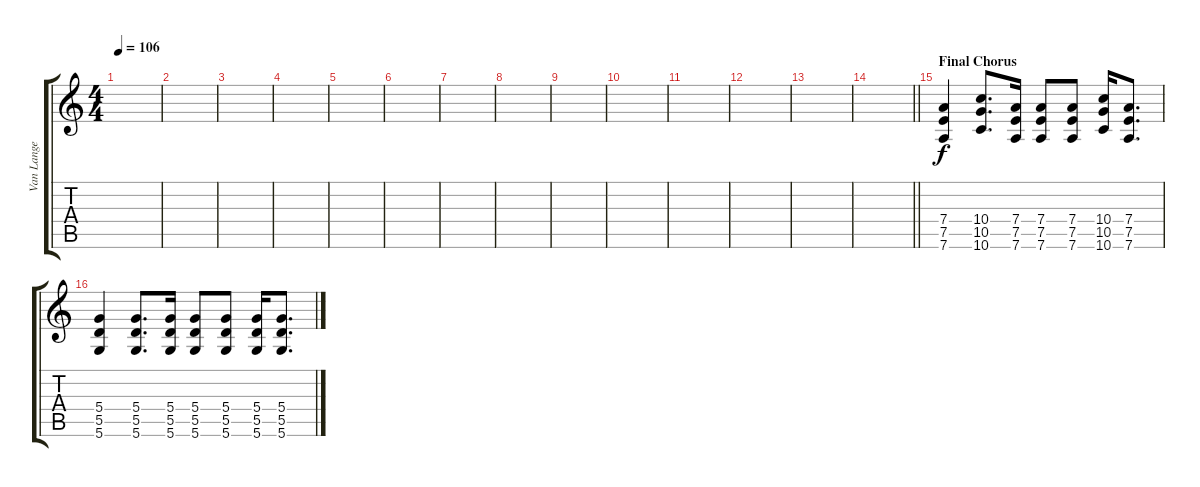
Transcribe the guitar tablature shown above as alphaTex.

\track ("Van Lange" "Van Lange") {instrument distortionguitar}
\staff {score tabs}
\tuning (E4 B3 G3 D3 A2 D2) {hide}
\ts (4 4)
\tempo 106
\clef g2
\ks c
|
|
|
|
|
|
|
|
|
|
|
|
|
\barLineRight lightlight
|
\section ("" "Final Chorus")
(7.4 7.5 7.6).4 (10.4 10.5 10.6).8{d} (7.4 7.5 7.6).16 (7.4 7.5 7.6).8 (7.4 7.5 7.6).8 (10.4 10.5 10.6).16 (7.4 7.5 7.6).8{d} |
(5.4 5.5 5.6).4 (5.4 5.5 5.6).8{d} (5.4 5.5 5.6).16 (5.4 5.5 5.6).8 (5.4 5.5 5.6).8 (5.4 5.5 5.6).16 (5.4 5.5 5.6).8{d}
